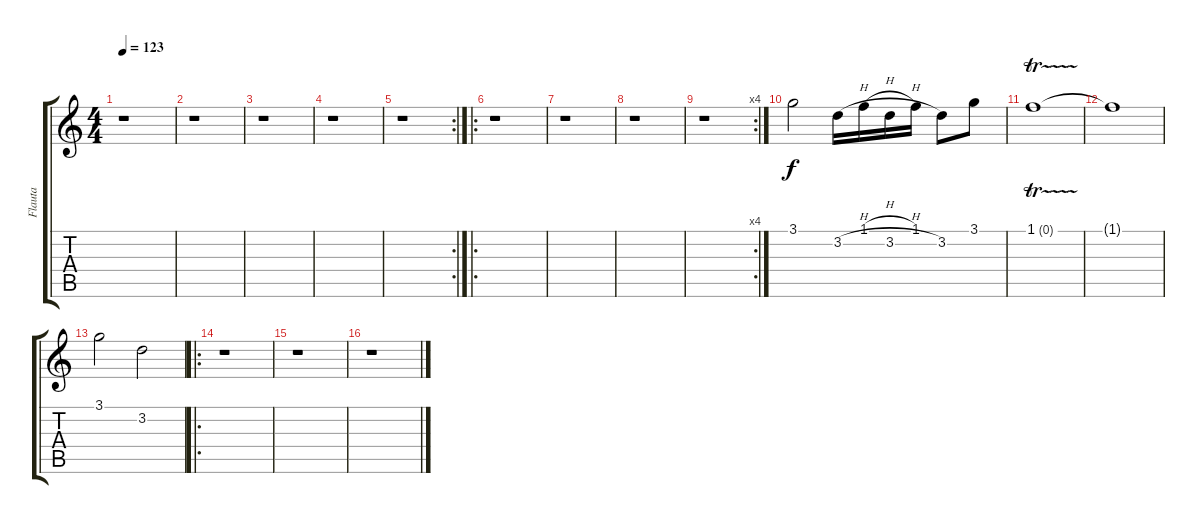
\track ("Flauta" "Flauta") {instrument recorder}
\staff {score tabs}
\tuning (E5 B4 G4 D4 A3 E3) {hide}
\ts (4 4)
\tempo 123
\clef g2
\ks c
r.1{dy f} |
r.1 |
r.1 |
r.1 |
\rc 2
r.1 |
\ro
r.1 |
r.1 |
r.1 |
\rc 4
r.1 |
3.1.2 3.2{h}.16 1.1{h}.16 3.2{h}.16 1.1.16 3.2.8 3.1.8 |
1.1{tr (0 32)}.1 |
1.1{t}.1 |
3.1.2 3.2.2 |
\ro
r.1 |
r.1 |
r.1
